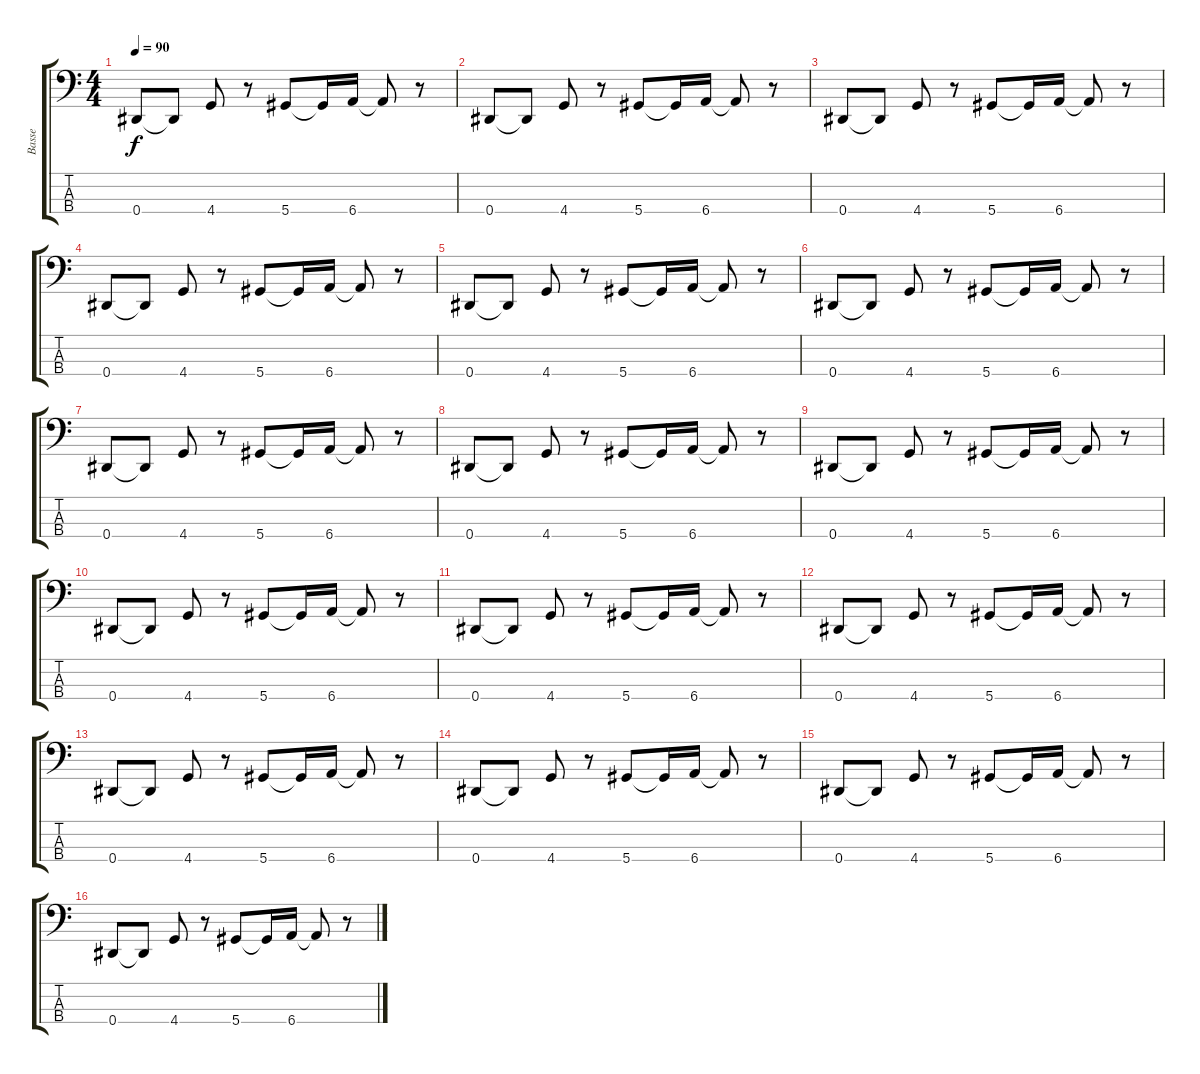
\track ("Basse" "Basse") {instrument slapbass2}
\staff {score tabs}
\tuning (Gb2 Db2 Ab1 Eb1) {hide}
\ts (4 4)
\tempo 90
\clef f4
\ks c
0.4.8{dy f} 0.4{t}.8 4.4.8 r.8 5.4.8 5.4{t}.16 6.4.16 6.4{t}.8 r.8 |
0.4.8 0.4{t}.8 4.4.8 r.8 5.4.8 5.4{t}.16 6.4.16 6.4{t}.8 r.8 |
0.4.8 0.4{t}.8 4.4.8 r.8 5.4.8 5.4{t}.16 6.4.16 6.4{t}.8 r.8 |
0.4.8 0.4{t}.8 4.4.8 r.8 5.4.8 5.4{t}.16 6.4.16 6.4{t}.8 r.8 |
0.4.8 0.4{t}.8 4.4.8 r.8 5.4.8 5.4{t}.16 6.4.16 6.4{t}.8 r.8 |
0.4.8 0.4{t}.8 4.4.8 r.8 5.4.8 5.4{t}.16 6.4.16 6.4{t}.8 r.8 |
0.4.8 0.4{t}.8 4.4.8 r.8 5.4.8 5.4{t}.16 6.4.16 6.4{t}.8 r.8 |
0.4.8 0.4{t}.8 4.4.8 r.8 5.4.8 5.4{t}.16 6.4.16 6.4{t}.8 r.8 |
0.4.8 0.4{t}.8 4.4.8 r.8 5.4.8 5.4{t}.16 6.4.16 6.4{t}.8 r.8 |
0.4.8 0.4{t}.8 4.4.8 r.8 5.4.8 5.4{t}.16 6.4.16 6.4{t}.8 r.8 |
0.4.8 0.4{t}.8 4.4.8 r.8 5.4.8 5.4{t}.16 6.4.16 6.4{t}.8 r.8 |
0.4.8 0.4{t}.8 4.4.8 r.8 5.4.8 5.4{t}.16 6.4.16 6.4{t}.8 r.8 |
0.4.8 0.4{t}.8 4.4.8 r.8 5.4.8 5.4{t}.16 6.4.16 6.4{t}.8 r.8 |
0.4.8 0.4{t}.8 4.4.8 r.8 5.4.8 5.4{t}.16 6.4.16 6.4{t}.8 r.8 |
0.4.8 0.4{t}.8 4.4.8 r.8 5.4.8 5.4{t}.16 6.4.16 6.4{t}.8 r.8 |
0.4.8{volume 0} 0.4{t}.8 4.4.8 r.8 5.4.8 5.4{t}.16 6.4.16 6.4{t}.8 r.8
